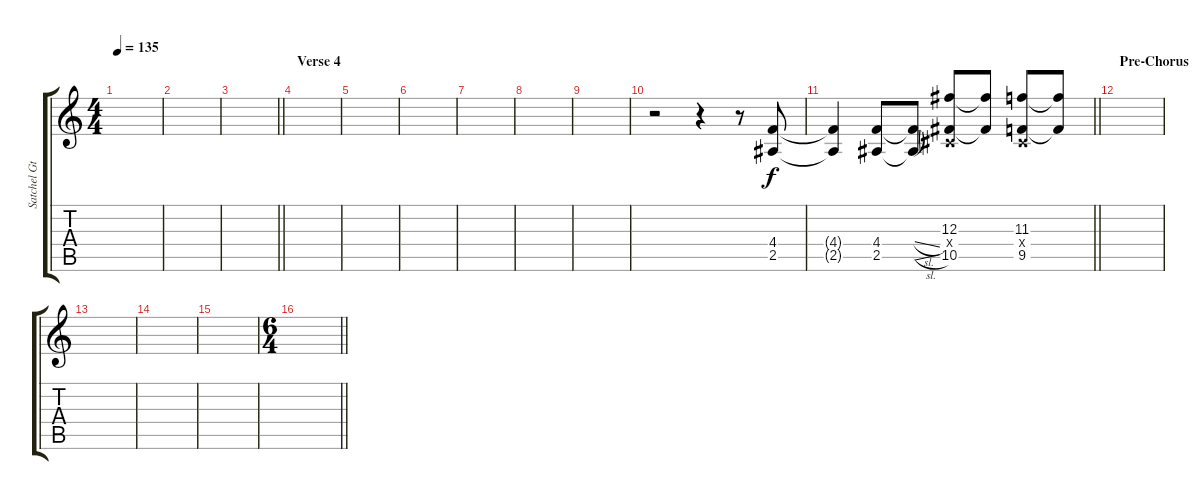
\track ("Satchel Gt. Backup 2" "Satchel Gt") {instrument distortionguitar}
\staff {score tabs}
\tuning (Eb4 Bb3 Gb3 Db3 Ab2 Eb2) {hide}
\ts (4 4)
\tempo 135
\clef g2
\ks c
|
|
\barLineRight lightlight
|
\section ("" "Verse 4")
|
|
|
|
|
|
r.2 r.4 r.8 (4.4 2.5).8 |
\barLineRight lightlight
(4.4{t} 2.5{t}).4 (4.4 2.5).8 (4.4{sl t} 2.5{sl t}).8 (12.3 0.4{x} 10.5).8 (12.3{t} 10.5{t}).8 (11.3 0.4{x} 9.5).8 (11.3{t} 9.5{t}).8 |
\section ("" "Pre-Chorus")
|
|
|
|
\ts (6 4)
\barLineRight lightlight
